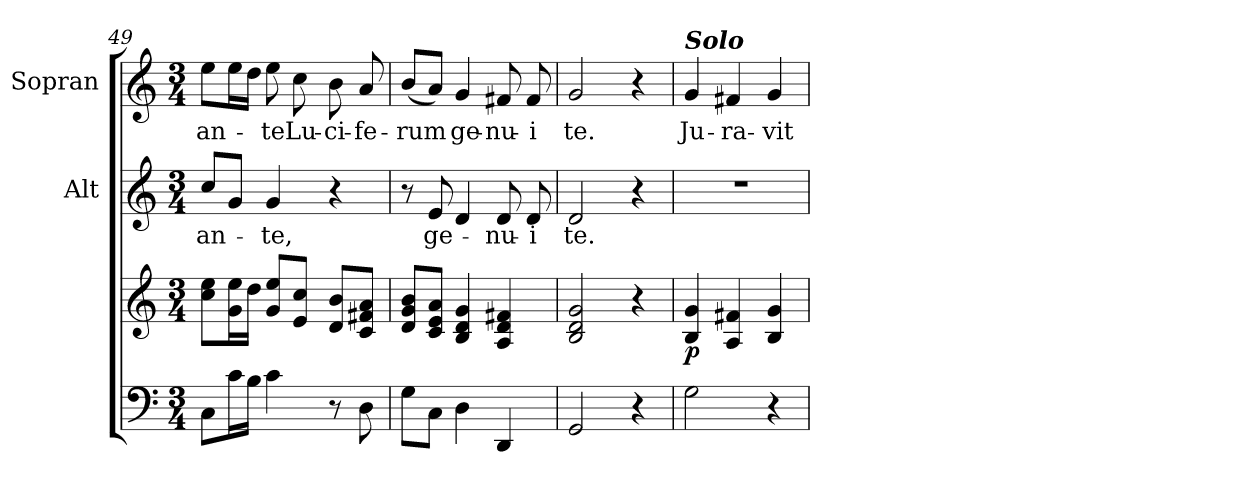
**kern	**kern	**dynam	**kern	**text	**kern	**text
*part3	*part3	*part3	*part2	*part2	*part1	*part1
*staff4	*staff3	*staff3/4	*staff2	*staff2	*staff1	*staff1
*	*	*	*I"Alt	*	*I"Sopran	*
*	*	*	*I'A.	*	*I'S.	*
*clefF4	*clefG2	*	*clefG2	*	*clefG2	*
*k[]	*k[]	*	*k[]	*	*k[]	*
*C:	*C:	*	*C:	*	*C:	*
*M3/4	*M3/4	*	*M3/4	*	*M3/4	*
=49	=49	=49	=49	=49	=49	=49
!	!	!	!	!LO:LY:b	!	!LO:LY:b
8C\L	8cc\ 8ee\L	.	8cc/L	an-	8ee\L	an-
16c\L	16g\ 16ee\L	.	8g/J	.	16ee\L	.
16B\JJ	16dd\JJ	.	.	.	16dd\JJ	.
!	!	!	!	!LO:LY:b	!	!LO:LY:b
4c\	8g/ 8ee/L	.	4g/	-te,	8ee\	-te
!	!	!	!	!	!	!LO:LY:b
.	8e/ 8cc/J	.	.	.	8cc\	Lu-
!	!	!	!	!	!	!LO:LY:b
8r	8d/ 8b/L	.	4r	.	8b\	-ci-
!	!	!	!	!	!	!LO:LY:b
8D\	8c/ 8f#X/ 8a/J	.	.	.	8a/	-fe-
!!LO:LB:g=z
=50	=50	=50	=50	=50	=50	=50
!	!	!	!	!	!	!LO:LY:b
8G\L	8d/ 8g/ 8b/L	.	8r	.	(<8b/L	-rum
!	!	!	!	!LO:LY:b	!	!
8C\J	8c/ 8e/ 8a/J	.	8e/	ge-	8a/J)	.
!	!	!	!	!	!	!LO:LY:b
4D\	4B/ 4d/ 4g/	.	4d/	.	4g/	ge-
!	!	!	!	!LO:LY:b	!	!LO:LY:b
4DD/	4A/ 4d/ 4f#X/	.	8d/	-nu-	8f#X/	-nu-
!	!	!	!	!LO:LY:b	!	!LO:LY:b
.	.	.	8d/	-i	8f#/	-i
=51	=51	=51	=51	=51	=51	=51
!	!	!	!	!LO:LY:b	!	!LO:LY:b
2GG/	2B/ 2d/ 2g/	.	2d/	te.	2g/	te.
4r	4r	.	4r	.	4r	.
=52	=52	=52	=52	=52	=52	=52
!	!	!	!	!	!LO:TX:a:Bi:t=Solo	!
!	!	!LO:DY:b	!	!	!	!LO:LY:b
2G\	4B/ 4g/	p	2.r	.	4g/	Ju-
!	!	!	!	!	!	!LO:LY:b
.	4A/ 4f#X/	.	.	.	4f#X/	-ra-
!	!	!	!	!	!	!LO:LY:b
4r	4B/ 4g/	.	.	.	4g/	-vit
=	=	=	=	=	=	=
*-	*-	*-	*-	*-	*-	*-
